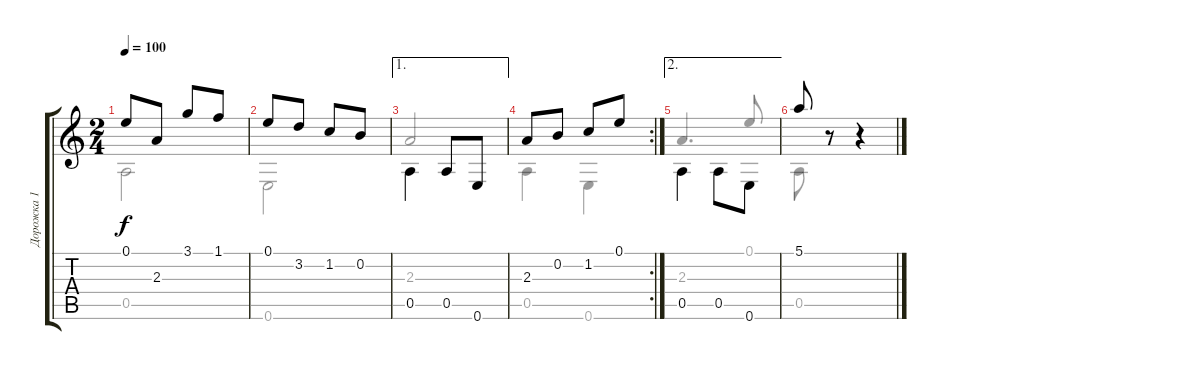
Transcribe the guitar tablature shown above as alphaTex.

\track ("Дорожка 1" "Дорожка 1") {instrument acousticguitarsteel}
\staff {score tabs}
\tuning (E4 B3 G3 D3 A2 E2) {hide}
\voice
\ts (2 4)
\tempo 100
\clef g2
\ks c
0.1.8{dy f} 2.3.8 3.1.8 1.1.8 |
0.1.8 3.2.8 1.2.8 0.2.8 |
\ae 1
0.5.4{beam Down} 0.5.8 0.6.8 |
\rc 2
2.3.8 0.2.8 1.2.8 0.1.8 |
\ae 2
0.5.4{beam Down} 0.5.8{beam Down} 0.6.8{beam Down} |
5.1.8 r.8 r.4
\voice
\clef g2
\ottava regular
\simile none
\ks c
0.5.2{dy f} |
0.6.2 |
2.3.2{beam Up} |
0.5.4 0.6.4 |
2.3.4{d beam Up} 0.1.8{beam Up} |
0.5.8 r.8 r.4
